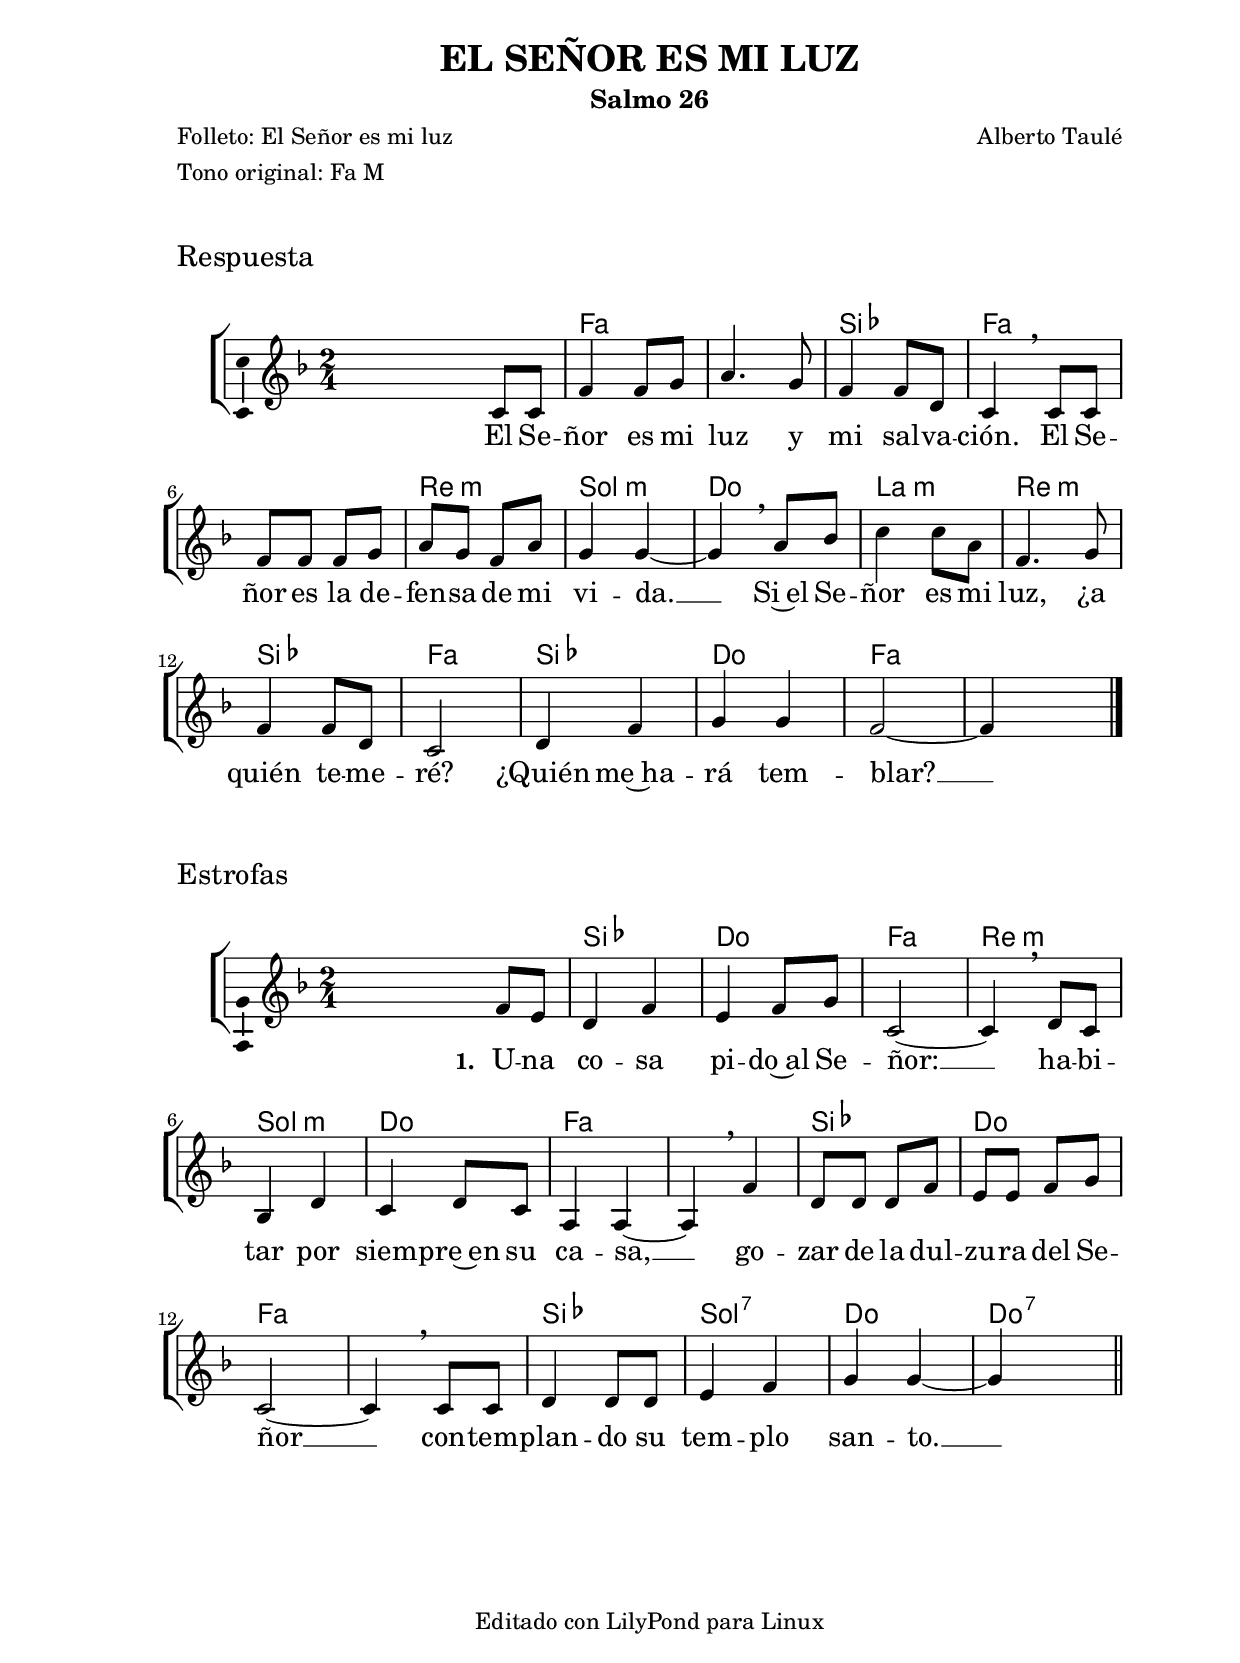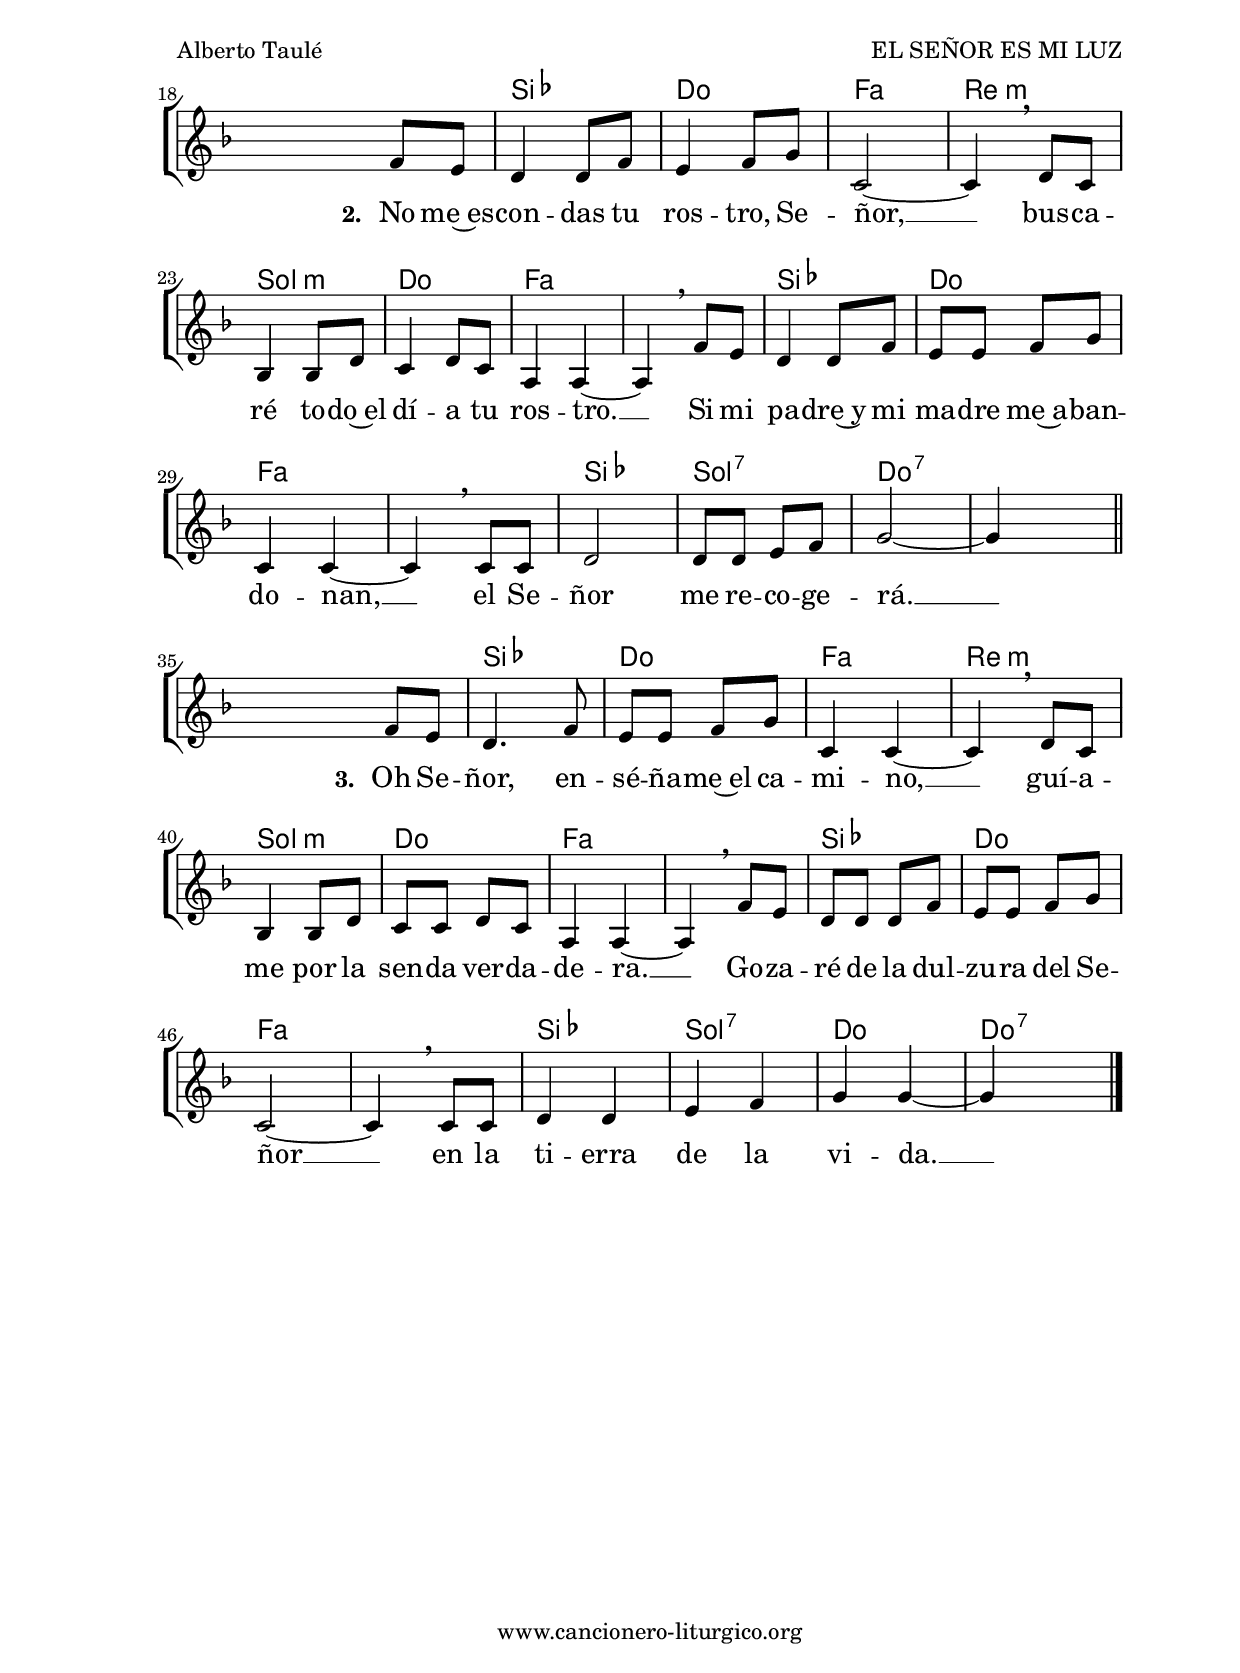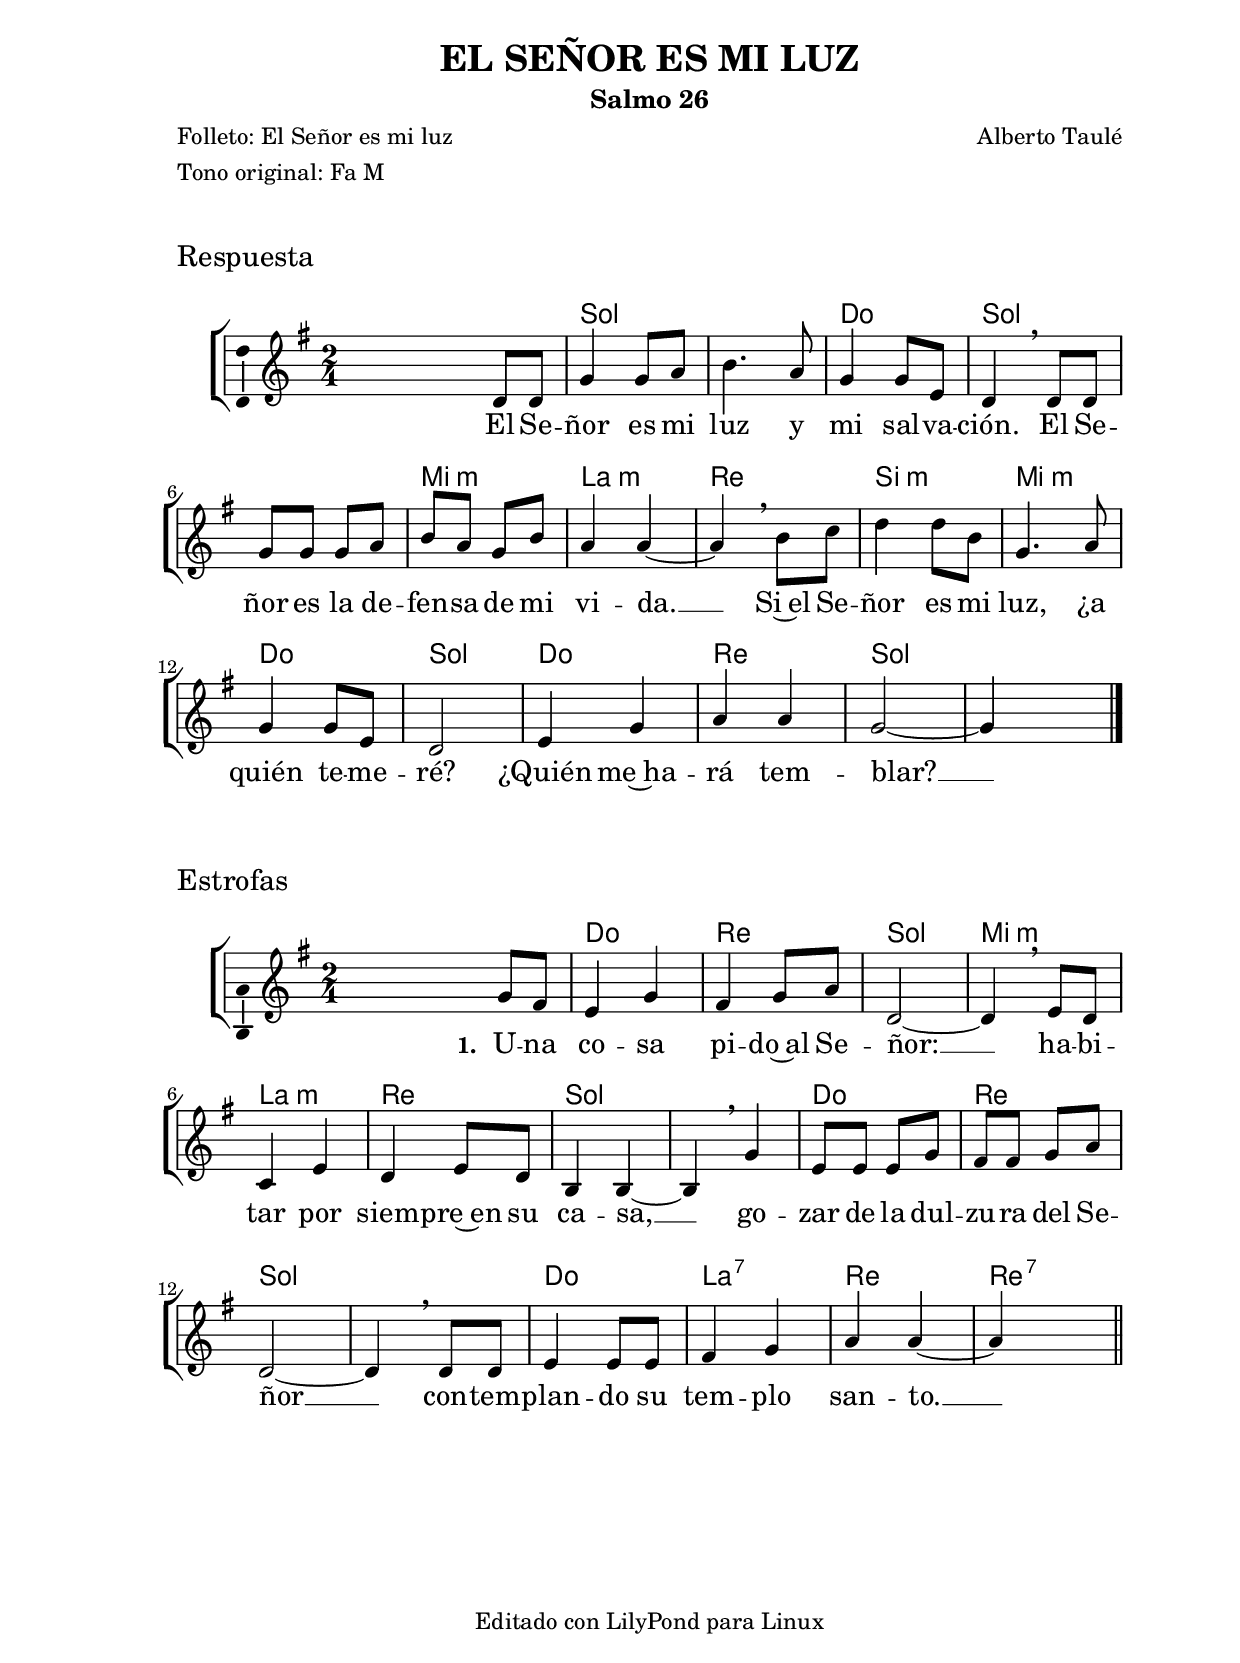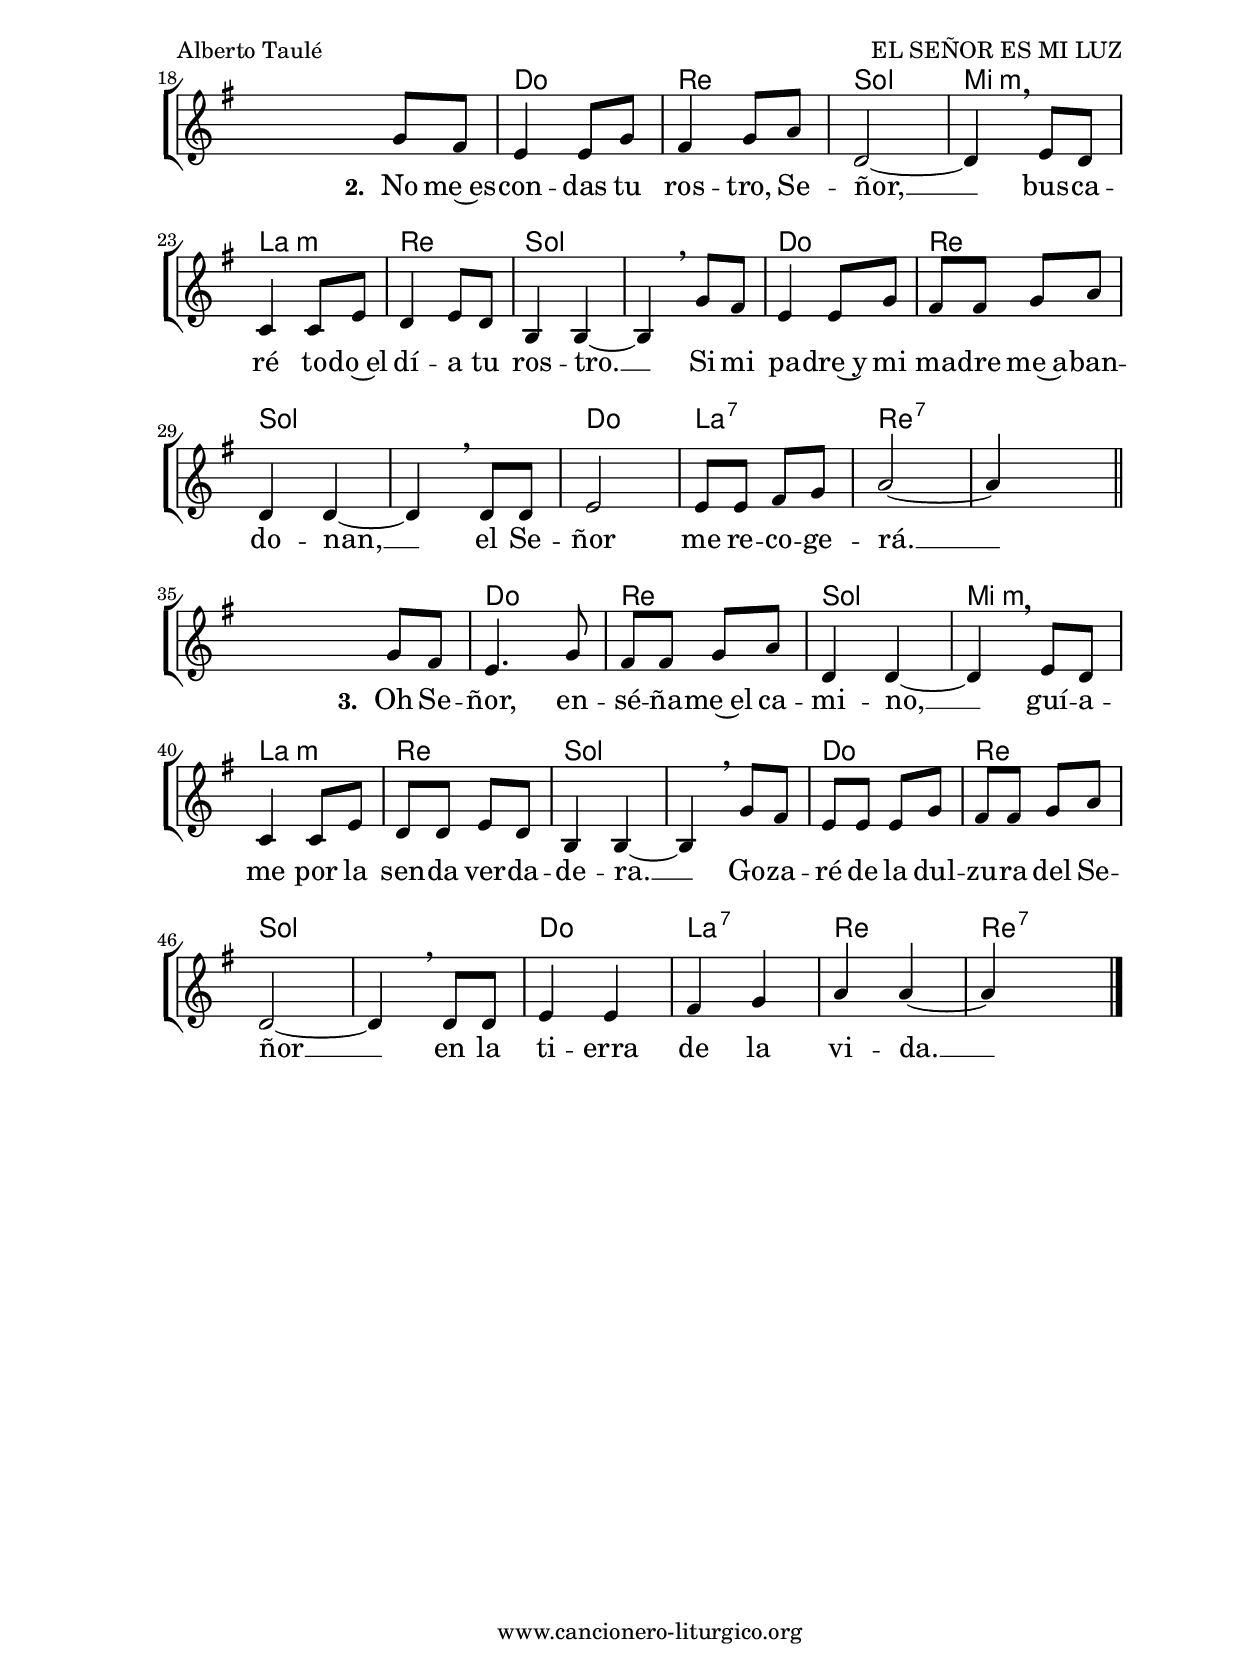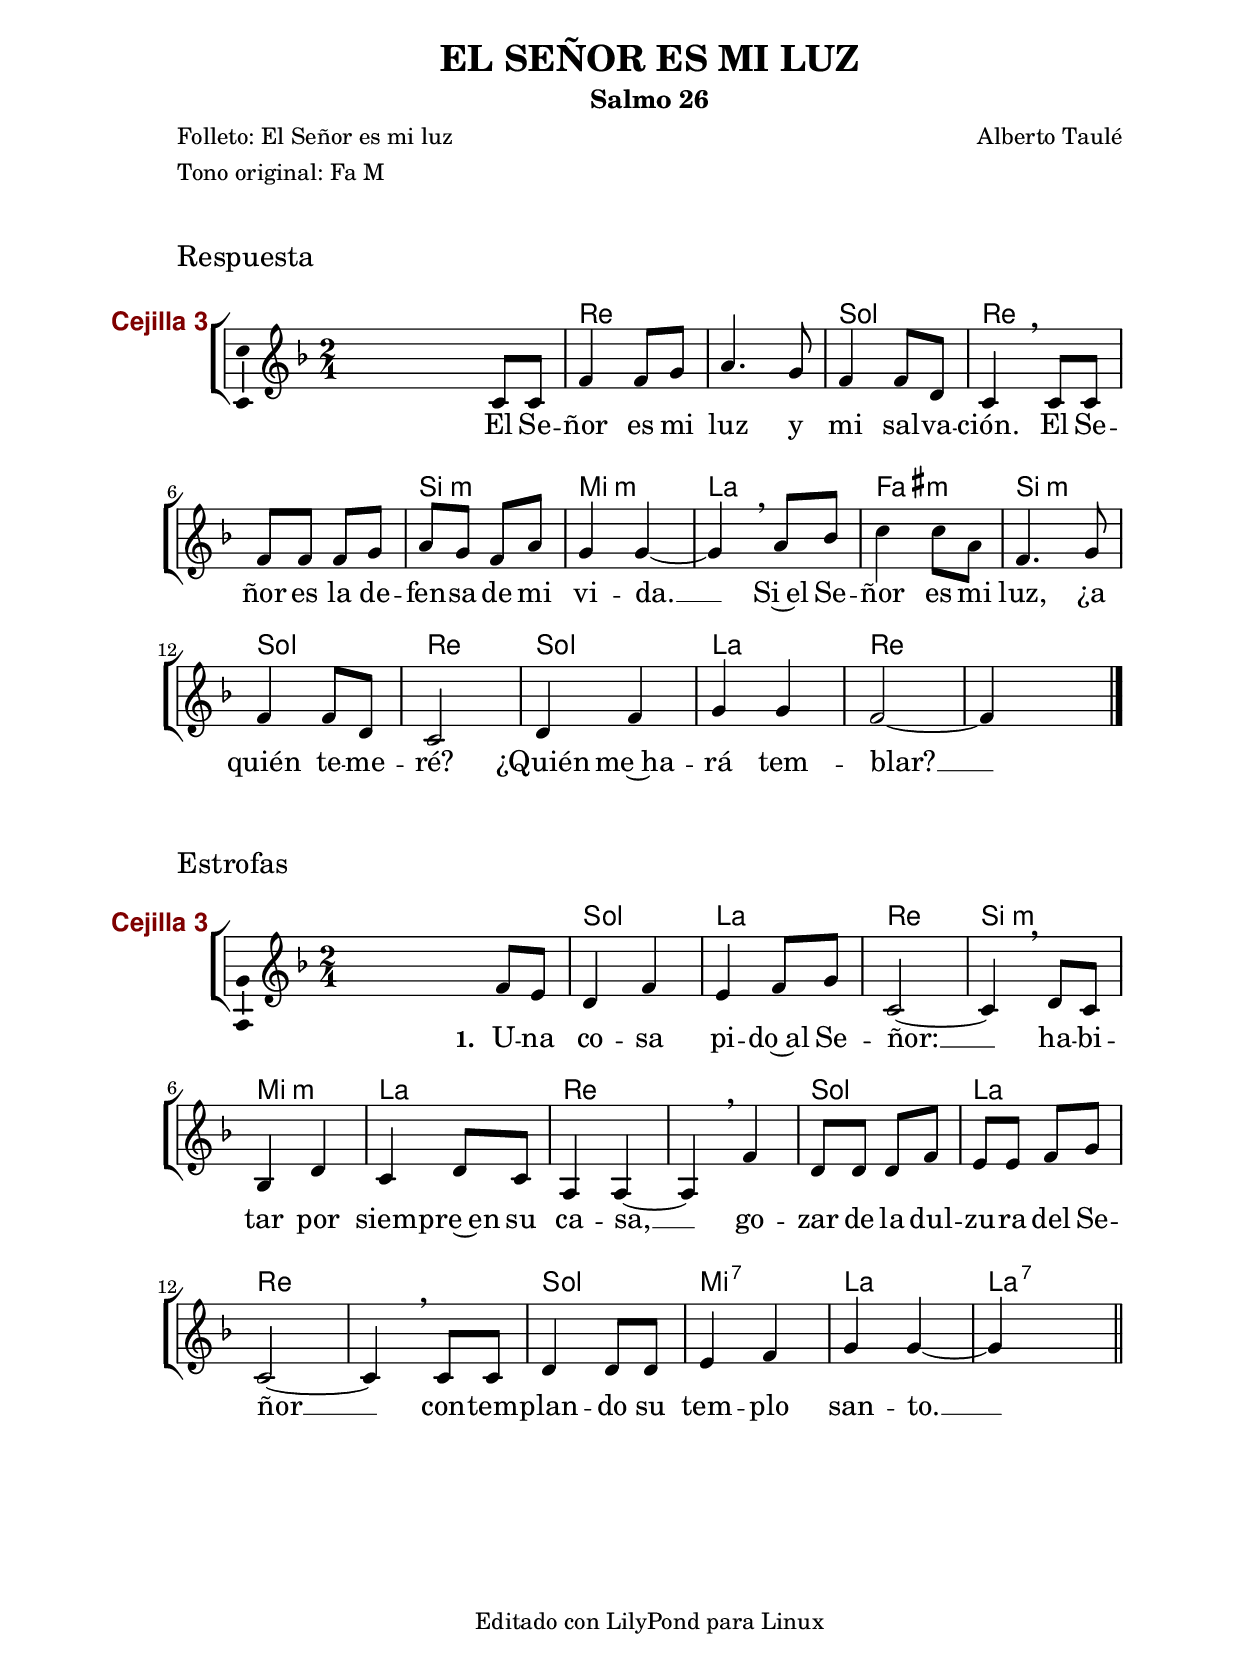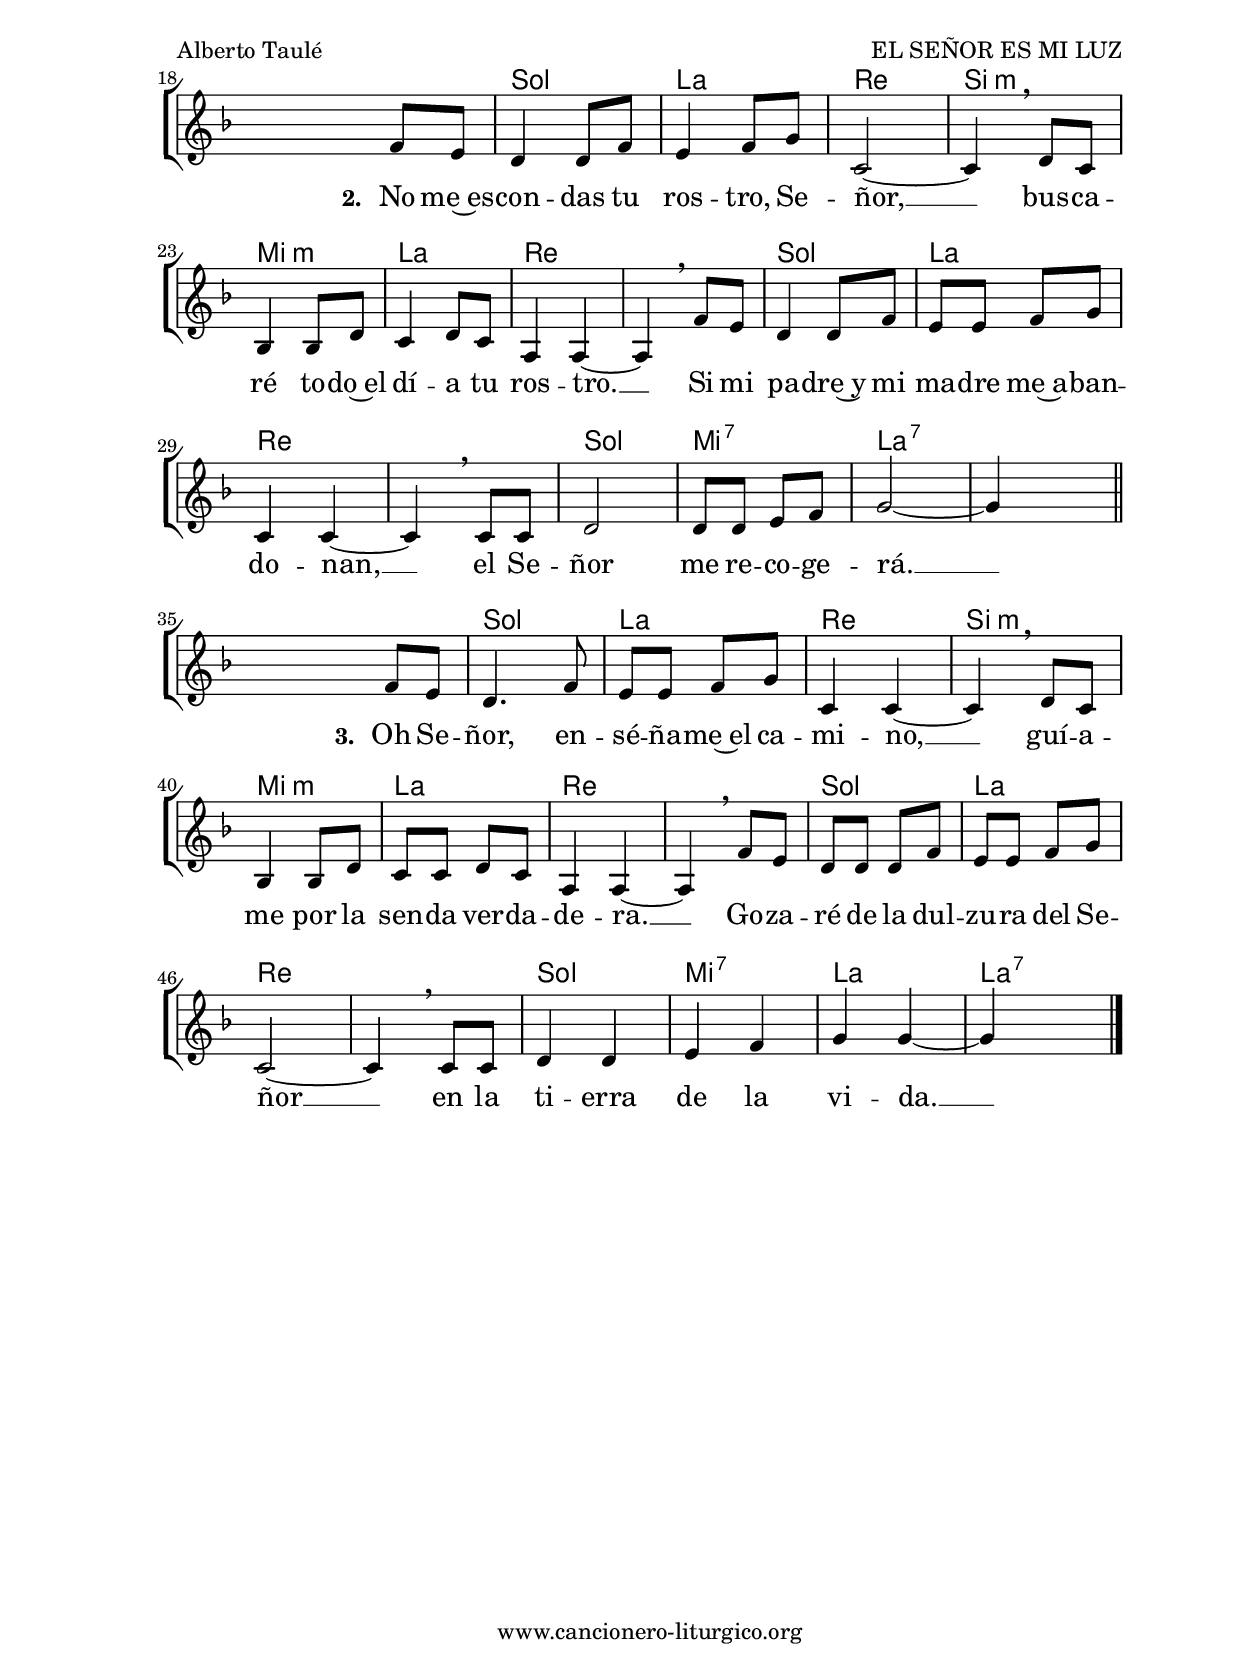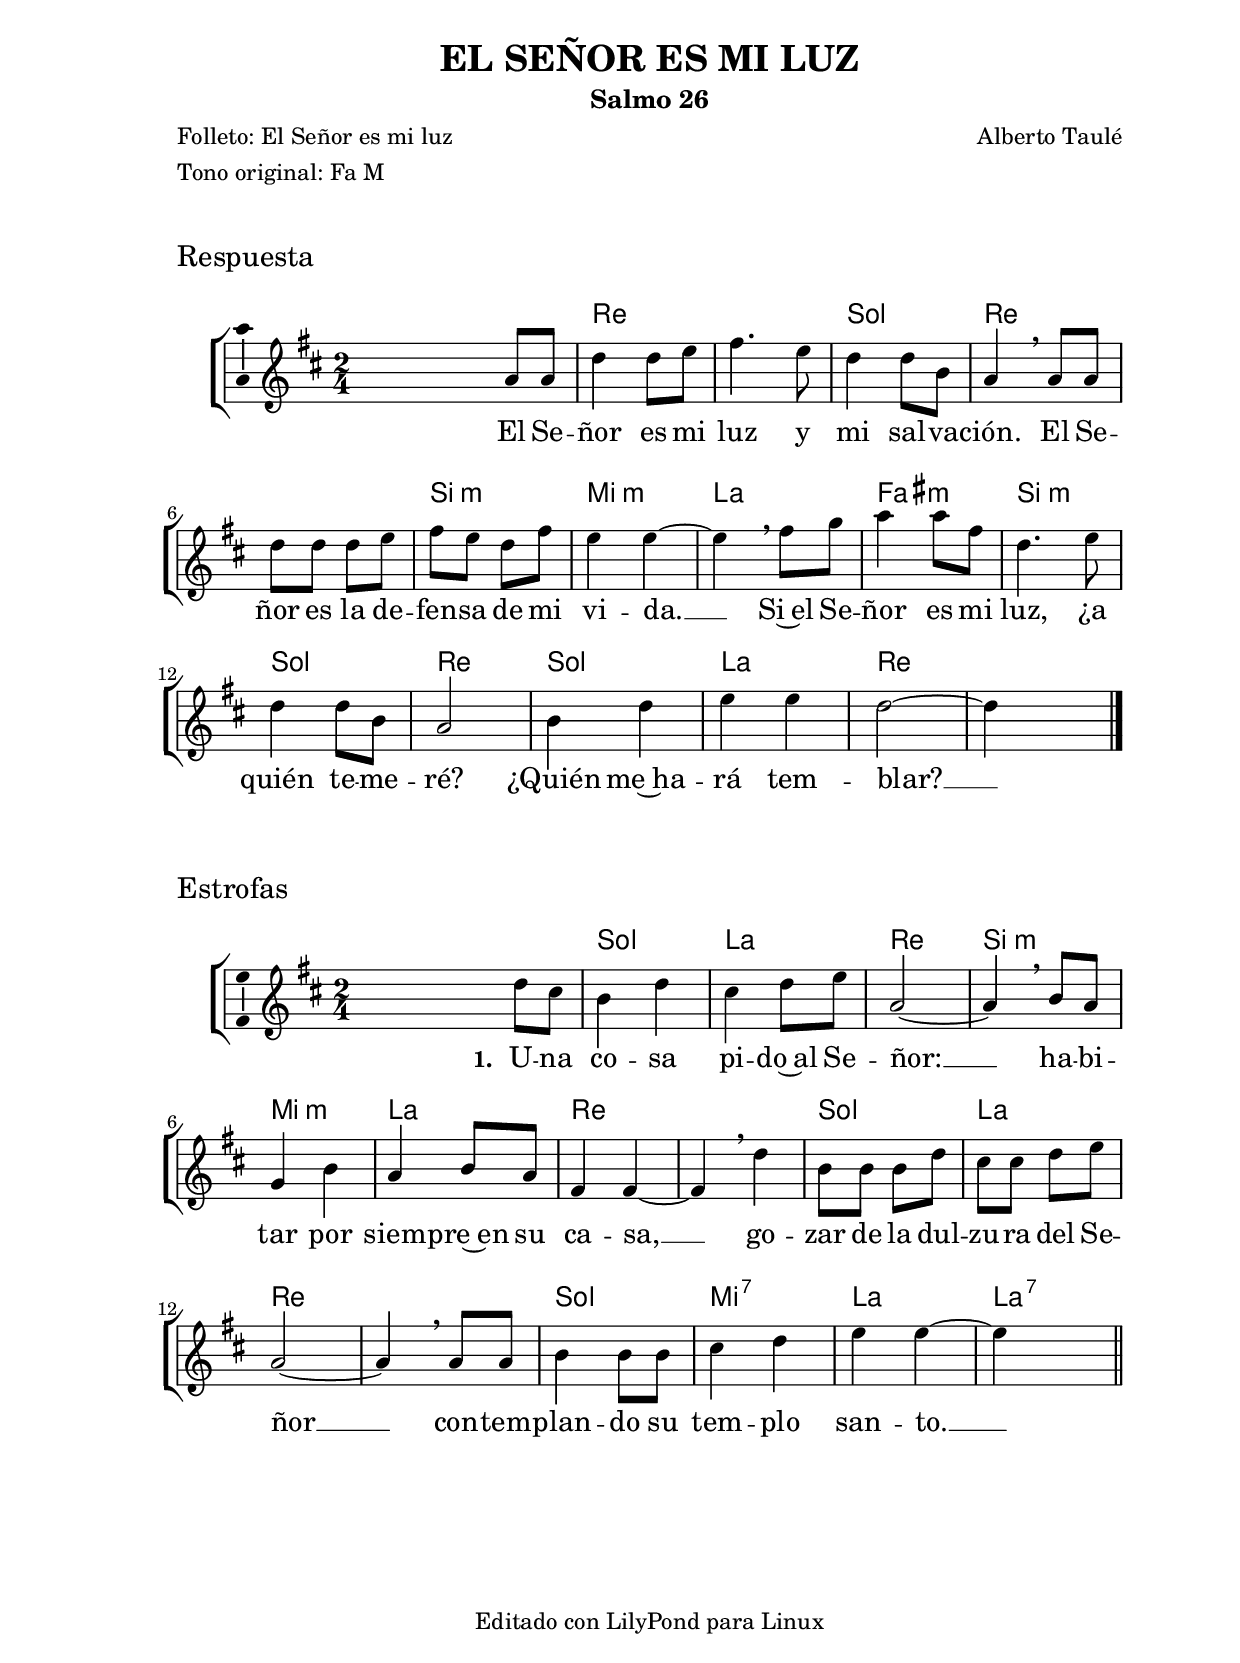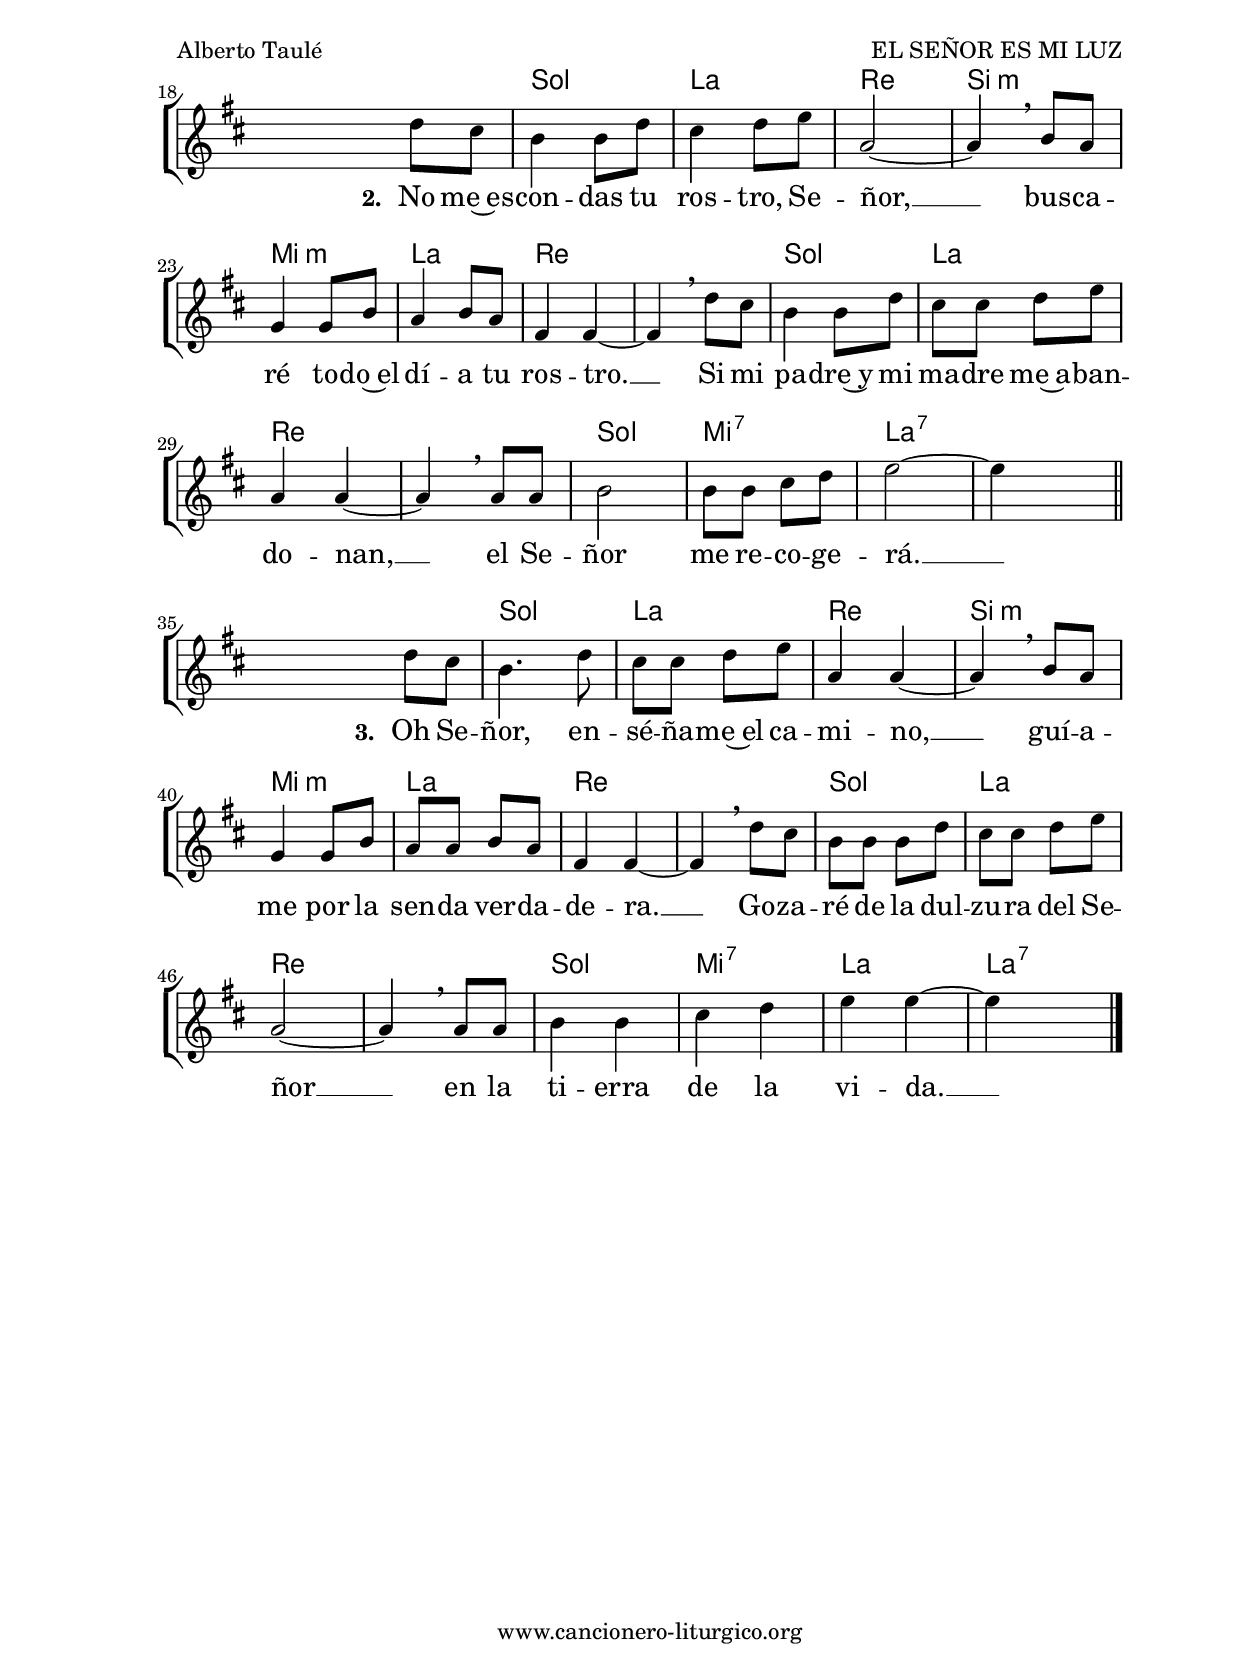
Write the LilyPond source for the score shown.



%versión de lilypond para la que se ha escrito esta partitura:
\version "2.16.0"

	%Tamaño papel
	#(set-default-paper-size "a4")
	%Tamaño partitura
	#(set-global-staff-size 20)
	%No responde al pulsar sobre una nota
	#(ly:set-option 'point-and-click #f)

%parámetros del encabezamiento:
\header {
	title = "EL SEÑOR ES MI LUZ"
	subtitle = "Salmo 26"
	composer = "Alberto Taulé"
	poet = "Folleto: El Señor es mi luz"
	meter = "Tono original: Fa M"
	arranger = ""
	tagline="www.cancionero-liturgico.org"
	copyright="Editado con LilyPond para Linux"
	tiempo = ""
	usos = "Salmo"
	letra = ""
	}

%parámetros asociados al papel:
\paper  {
	oddHeaderMarkup = \markup {\fill-line { \on-the-fly #not-first-page \fromproperty #'header:title \on-the-fly #not-first-page \fromproperty #'header:composer }}
	evenHeaderMarkup = \markup {\fill-line { \fromproperty #'header:composer \fromproperty #'header:title }}
	#(set-paper-size "a4")
	print-page-number = ##f
	first-page-number = 1
	print-first-page-number = ##f
	head-separation = 3.0 \cm
	top-margin = 2.0 \cm
	bottom-margin = 0.5\cm
	left-margin = 3.0 \cm
	line-width = 16.0 \cm 
	indent = 8\mm
	interscoreline = 2.\mm
	between-system-space = 15\mm
%	para que las partituras no llenen la hoja:
	ragged-bottom = ##t
%	idem para la última hoja:
	ragged-last-bottom = ##f
%	para que las partituras llenen el ancho del papel:
	ragged-last = ##f
	after-title-space = 2.5 \cm
%page-count=2
%system-count=8

	%Flexible Vertical Spacing
	markup-system-spacing =
	#'((basic-distance . 5) (minimum-distance . 3) (padding . 3))
	score-markup-spacing =
	#'((basic-distance . 15) (minimum-distance . 10) (padding . 3))
%	score-system-spacing =
%	#'((basic-distance . 15) (minimum-distance . 10) (padding . 5))
	system-system-spacing =
	#'((basic-distance . 5) (minimum-distance . 3) (padding . 3))
	markup-markup-spacing =
	#'((basic-distance . 20) (minimum-distance . 15) (padding . 3))
	last-bottom-spacing =
	#'((basic-distance . 5) (minimum-distance . 5) (padding . 3))
%	top-system-spacing =
%	#'((basic-distance . 10) (minimum-distance . 5) (padding . 3))
%	top-markup-spacing =
%	#'((basic-distance . 15) (minimum-distance . 10) (padding . 3))

	}


%parámetros que afectan a toda la partitura:
global =  {
	%clave de sol (G):
	\clef G
	%armadura:
%%%	\transpose e c
	\key f \major
	\tempo 4=84
	\set Score.tempoHideNote = ##t
	}


%%%%%%%%%%%%%%%%%%%%%%%%%%%%%%%%%%%%%%%%%%%%%%%%%%%%%%%
%%%%%%%%%%%%%%%%%%%%%%%%%%%%%%%%%%%%%%%%%%%%%%%%%%%%%%%
%%%%%%%%%%%%%%%%%%%%%%%%%%%%%%%%%%%%%%%%%%%%%%%%%%%%%%%


acordesrespuno = {
	\italianChords
	\chordmode {
%%%	\transpose b c'
{

s2
f2 s bes f s d:m g:m c a:m d:m bes f bes c f s

}
}
}

melodiarespuno = 
%%%	\transpose b c'
{
	\relative c'{

\time 2/4

s4 c8 c
f4 f8 g
a4. g8
f4 f8 d
c4 \breathe c8 c
f8 f f g
a8 g f a
g4 g~
g4 \breathe a8 bes
c4 c8 a
f4. g8
f4 f8 d
c2
d4 f
g4 g
f2~
f4 s4

\bar "|."
}
}


textorespuno = \lyricmode {

El Se -- ñor es mi luz y mi sal -- va -- ción.
El Se -- ñor es la de -- fen -- sa de mi vi -- da. __
Si~el Se -- ñor es mi luz, ¿a quién te -- me -- ré?
¿Quién me~ha -- rá tem -- blar? __

	}

acordesrespunoStaff = \context ChordNames = acordesrespunoStaff <<
	\set chordChanges = ##t
	\acordesrespuno
	>>


%%%%%%%%%%%%%%%%%%%%%%%%%%%%%%%%%%% CEJILLA %%%%%%%%%%%%%%%%%%%%%%%%%%%%%%%%%%%
acordesrespunocejilla = {
%%%	\override ChordNames.ChordName #'font-size = #-1
%%%	\override ChordNames.ChordName #'font-series = #'bold
	\transpose f d {
		\acordesrespuno
		}
	}

acordesrespunocejillaStaff = \context ChordNames = acordesrespunocejillaStaff <<
	\set Staff.instrumentName = \markup \with-color #darkred \larger \bold \sans "Cejilla 3"
	\set chordChanges = ##t
	\acordesrespunocejilla
	>>
%%%%%%%%%%%%%%%%%%%%%%%%%%%%%%%%%%% CEJILLA %%%%%%%%%%%%%%%%%%%%%%%%%%%%%%%%%%%


vozrespunoStaff = \context Voice = vozrespunoStaff
\with {\consists "Ambitus_engraver"}
<<
%	\set Staff.instrumentName = ""
%	\set Staff.shortInstrumentName = ""
%	\set Staff.midiInstrument = #"clarinet"
%	\set Staff.midiInstrument = #"cello"
%	\set Staff.midiInstrument = #"flute"
	\set Staff.midiInstrument = #"electric guitar (jazz)"
%	\set Staff.midiInstrument = #"english horn"
%	\set Staff.midiInstrument = #"violin"
%	\set Staff.midiInstrument = #"glockenspiel"
	\set Staff.midiMinimumVolume = #0.7
	\set Staff.midiMaximumVolume = #0.9
	\global
	\melodiarespuno
	>>

textorespunoStaff = \context Lyrics = textorespunoStaff <<
	\lyricsto vozrespunoStaff \textorespuno
	>>


%%%%%%%%%%%%%%%%%%%%%%%%%%%%%%%%%%%%%%%%%%%%%%%%%%%%%%%
%%%%%%%%%%%%%%%%%%%%%%%%%%%%%%%%%%%%%%%%%%%%%%%%%%%%%%%
%%%%%%%%%%%%%%%%%%%%%%%%%%%%%%%%%%%%%%%%%%%%%%%%%%%%%%%


acordesrespest = {
	\italianChords
	\chordmode {
%%%	\transpose b c'
{

s2
bes2 c f d:m g:m c f s bes c f s bes g:7 c c:7

s2
bes2 c f d:m g:m c f s bes c f s bes g:7 c:7 s

s2
bes2 c f d:m g:m c f s bes c f s bes g:7 c c:7

}
}
}

melodiarespest = 
%%%	\transpose b c'
{
	\relative c'{

\time 2/4

s4 f8 e
d4 f
e4 f8 g
c,2~
c4 \breathe d8 c
bes4 d
c4 d8 c
a4 a~
a4 \breathe f'
d8 d d f
e8 e f g
c,2~
c4 \breathe c8 c
d4 d8 d
e4 f
g4 g~
g4 s4

\bar "||"
\break

s4 f8 e
d4 d8 f
e4 f8 g
c,2~
c4 \breathe d8 c
bes4 bes8 d
c4 d8 c
a4 a~
a4 \breathe f'8 e
d4 d8 f
e8 e f g
c,4 c~
c4 \breathe c8 c
d2
d8 d e f
g2~
g4 s4

\bar "||"
\break

s4 f8 e
d4. f8
e8 e f g
c,4 c~
c4 \breathe d8 c
bes4 bes8 d
c8 c d c
a4 a~
a4 \breathe f'8 e
d8 d d f
e8 e f g
c,2~
c4 \breathe c8 c
d4 d
e4 f
g4 g~
g4 s4

\bar "|."
}
}


textorespest = \lyricmode {

\set stanza =#"1. " U -- na co -- sa pi -- do~al Se -- ñor: __
ha -- bi -- tar por siem -- pre~en su ca -- sa, __
go -- zar de la dul -- zu -- ra del Se -- ñor __
con -- tem -- plan -- do su tem -- plo san -- to. __

\set stanza =#"2. " No me~es -- con -- das tu ros -- tro, Se -- ñor, __
bus -- ca -- ré to -- do~el dí -- a tu ros -- tro. __
Si mi pa -- dre~y mi ma -- dre me~a -- ban -- do -- nan, __
el Se -- ñor me re -- co -- ge -- rá. __

\set stanza =#"3. " Oh Se -- ñor, en -- sé -- ña -- me~el ca -- mi -- no, __
guí -- a -- me por la sen -- da ver -- da -- de -- ra. __
Go -- za -- ré de la dul -- zu -- ra del Se -- ñor __
en la ti -- erra de la vi -- da. __

	}

acordesrespestStaff = \context ChordNames = acordesrespestStaff <<
	\set chordChanges = ##t
	\acordesrespest
	>>


%%%%%%%%%%%%%%%%%%%%%%%%%%%%%%%%%%% CEJILLA %%%%%%%%%%%%%%%%%%%%%%%%%%%%%%%%%%%
acordesrespestcejilla = {
%%%	\override ChordNames.ChordName #'font-size = #-1
%%%	\override ChordNames.ChordName #'font-series = #'bold
	\transpose f d {
		\acordesrespest
		}
	}

acordesrespestcejillaStaff = \context ChordNames = acordesrespestcejillaStaff <<
	\set Staff.instrumentName = \markup \with-color #darkred \larger \bold \sans "Cejilla 3"
	\set chordChanges = ##t
	\acordesrespestcejilla
	>>
%%%%%%%%%%%%%%%%%%%%%%%%%%%%%%%%%%% CEJILLA %%%%%%%%%%%%%%%%%%%%%%%%%%%%%%%%%%%


vozrespestStaff = \context Voice = vozrespestStaff
\with {\consists "Ambitus_engraver"}
<<
%	\set Staff.instrumentName = ""
%	\set Staff.shortInstrumentName = ""
%	\set Staff.midiInstrument = #"clarinet"
%	\set Staff.midiInstrument = #"cello"
%	\set Staff.midiInstrument = #"flute"
	\set Staff.midiInstrument = #"electric guitar (jazz)"
%	\set Staff.midiInstrument = #"english horn"
%	\set Staff.midiInstrument = #"violin"
%	\set Staff.midiInstrument = #"glockenspiel"
	\set Staff.midiMinimumVolume = #0.7
	\set Staff.midiMaximumVolume = #0.9
	\global
	\melodiarespest
	>>

textorespestStaff = \context Lyrics = textorespestStaff <<
	\lyricsto vozrespestStaff \textorespest
	>>


%%%%%%%%%%%%%%%%%%%%%%%%%%%%%%%%%%%%%%%%%%%%%%%%%%%%%%%
%%%%%%%%%%%%%%%%%%%%%%%%%%%%%%%%%%%%%%%%%%%%%%%%%%%%%%%
%%%%%%%%%%%%%%%%%%%%%%%%%%%%%%%%%%%%%%%%%%%%%%%%%%%%%%%


\book {
	\score {
		\context ChoirStaff {
			\override StaffGroup.SystemStartBracket #'collapse-height = #1
			\override Score.SystemStartBar #'collapse-height = #1
			<<
			\acordesrespunoStaff
			\vozrespunoStaff
			\textorespunoStaff
			>>
			}
		\layout {
	    		\context {
				\Lyrics
				\override LyricText #'font-size = #2
				}
	   		 \context {
				\Score
				\override StaffSymbol #'staff-space = #(magstep +3)
				}
			}
		\header{piece=\markup{\fontsize #2 "Respuesta"}}
		}
	\score {
		\context ChoirStaff {
			\override StaffGroup.SystemStartBracket #'collapse-height = #1
			\override Score.SystemStartBar #'collapse-height = #1
			<<
			\acordesrespestStaff
			\vozrespestStaff
			\textorespestStaff
			>>
			}
		\layout {
system-count=9
	    		\context {
				\Lyrics
				\override LyricText #'font-size = #2
				}
	   		 \context {
				\Score
				\override StaffSymbol #'staff-space = #(magstep +3)
				}
			}
		\header{piece=\markup{\fontsize #2 "Estrofas"}}
		}
	\score {
		\unfoldRepeats
		\context ChoirStaff {
			<<
			\acordesrespunoStaff
			\vozrespunoStaff
			>>
			<<
			\acordesrespestStaff
			\vozrespestStaff
			>>
			}
		\midi {
	  		\context {
	  			\Score
				tempoWholesPerMinute = #(ly:make-moment 70 4)
				}
			}
		}
	}


%Partitura para guitarra
#(define output-suffix "G")
\book {
	\score {
		\context ChoirStaff {
			\override StaffGroup.SystemStartBracket #'collapse-height = #1
			\override Score.SystemStartBar #'collapse-height = #1
			<<
			\acordesrespunocejillaStaff
			\vozrespunoStaff
			\textorespunoStaff
			>>
			}
		\layout {
%%%%%%%%%%%%%%%%%%%%%%%%%%%%%%%%%%% CEJILLA %%%%%%%%%%%%%%%%%%%%%%%%%%%%%%%%%%%
			\context {
				\ChordNames \consists Instrument_name_engraver
				}
%%%%%%%%%%%%%%%%%%%%%%%%%%%%%%%%%%% CEJILLA %%%%%%%%%%%%%%%%%%%%%%%%%%%%%%%%%%%
	    		\context {
				\Lyrics
				\override LyricText #'font-size = #2
				}
	   		 \context {
				\Score
				\override StaffSymbol #'staff-space = #(magstep +3)
				}
			}
		\header{piece=\markup{\fontsize #2 "Respuesta"}}
		}
	\score {
		\context ChoirStaff {
			\override StaffGroup.SystemStartBracket #'collapse-height = #1
			\override Score.SystemStartBar #'collapse-height = #1
			<<
			\acordesrespestcejillaStaff
			\vozrespestStaff
			\textorespestStaff
			>>
			}
		\layout {
system-count=9
%%%%%%%%%%%%%%%%%%%%%%%%%%%%%%%%%%% CEJILLA %%%%%%%%%%%%%%%%%%%%%%%%%%%%%%%%%%%
			\context {
				\ChordNames \consists Instrument_name_engraver
				}
%%%%%%%%%%%%%%%%%%%%%%%%%%%%%%%%%%% CEJILLA %%%%%%%%%%%%%%%%%%%%%%%%%%%%%%%%%%%
	    		\context {
				\Lyrics
				\override LyricText #'font-size = #2
				}
	   		 \context {
				\Score
				\override StaffSymbol #'staff-space = #(magstep +3)
				}
			}
		\header{piece=\markup{\fontsize #2 "Estrofas"}}
		}
	}


#(define output-suffix "C")
\book {
	\score {
		\context ChoirStaff {
			\override StaffGroup.SystemStartBracket #'collapse-height = #1
			\override Score.SystemStartBar #'collapse-height = #1
\transpose c d
			<<
			\acordesrespunoStaff
			\vozrespunoStaff
			\textorespunoStaff
			>>
			}
		\layout {
	    		\context {
				\Lyrics
				\override LyricText #'font-size = #2
				}
	   		 \context {
				\Score
				\override StaffSymbol #'staff-space = #(magstep +3)
				}
			}
		\header{piece=\markup{\fontsize #2 "Respuesta"}}
		}
	\score {
		\context ChoirStaff {
			\override StaffGroup.SystemStartBracket #'collapse-height = #1
			\override Score.SystemStartBar #'collapse-height = #1
\transpose c d
			<<
			\acordesrespestStaff
			\vozrespestStaff
			\textorespestStaff
			>>
			}
		\layout {
system-count=9
	    		\context {
				\Lyrics
				\override LyricText #'font-size = #2
				}
	   		 \context {
				\Score
				\override StaffSymbol #'staff-space = #(magstep +3)
				}
			}
		\header{piece=\markup{\fontsize #2 "Estrofas"}}
		}
	}


#(define output-suffix "S")
\book {
	\score {
		\context ChoirStaff {
			\override StaffGroup.SystemStartBracket #'collapse-height = #1
			\override Score.SystemStartBar #'collapse-height = #1
\transpose c a
			<<
			\acordesrespunoStaff
			\vozrespunoStaff
			\textorespunoStaff
			>>
			}
		\layout {
	    		\context {
				\Lyrics
				\override LyricText #'font-size = #2
				}
	   		 \context {
				\Score
				\override StaffSymbol #'staff-space = #(magstep +3)
				}
			}
		\header{piece=\markup{\fontsize #2 "Respuesta"}}
		}
	\score {
		\context ChoirStaff {
			\override StaffGroup.SystemStartBracket #'collapse-height = #1
			\override Score.SystemStartBar #'collapse-height = #1
\transpose c a
			<<
			\acordesrespestStaff
			\vozrespestStaff
			\textorespestStaff
			>>
			}
		\layout {
system-count=9
	    		\context {
				\Lyrics
				\override LyricText #'font-size = #2
				}
	   		 \context {
				\Score
				\override StaffSymbol #'staff-space = #(magstep +3)
				}
			}
		\header{piece=\markup{\fontsize #2 "Estrofas"}}
		}
	}



